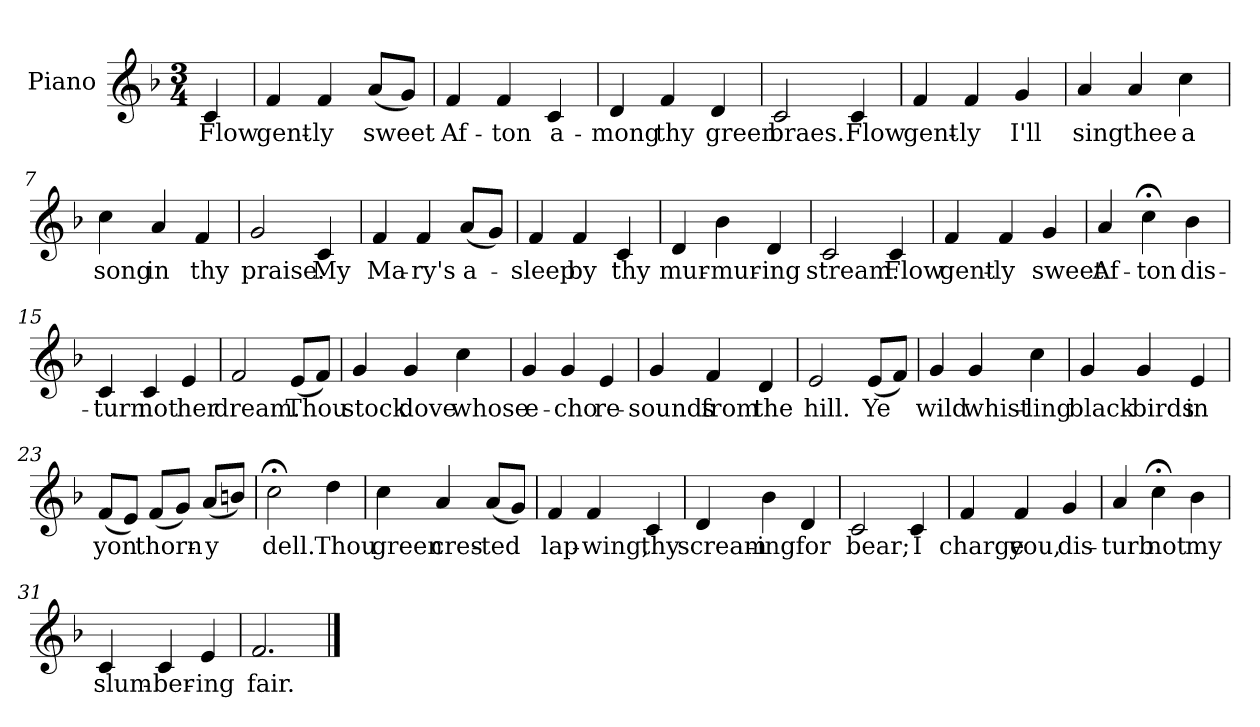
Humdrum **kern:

**kern	**text
*part1	*part1
*staff1	*staff1
*I"Piano	*
*I'Pno.	*
*clefG2	*
*k[b-]	*
*F:	*
*M3/4	*
=	=
4c/	Flow
=1	=1
4f/	gent-
4f/	-ly
(8a/L	sweet
8g/J)	.
=2	=2
4f/	Af-
4f/	-ton
4c/	a-
=3	=3
4d/	-mong
4f/	thy
4d/	green
=4	=4
2c/	braes.
4c/	Flow
!!LO:LB:g=z
=5	=5
4f/	gent-
4f/	-ly
4g/	I'll
=6	=6
4a/	sing
4a/	thee
4cc\	a
=7	=7
4cc\	song
4a/	in
4f/	thy
=8	=8
2g/	praise.
4c/	My
=9	=9
4f/	Ma-
4f/	-ry's
(8a/L	a-
8g/J)	.
!!LO:LB:g=z
=10	=10
4f/	-sleep
4f/	by
4c/	thy
=11	=11
4d/	mur-
4b-\	-mur-
4d/	-ing
=12	=12
2c/	stream.
4c/	Flow
=13	=13
4f/	gent-
4f/	-ly
4g/	sweet
=14	=14
4a/	Af-
4cc;<\	-ton
4b-\	dis-
!!LO:LB:g=z
=15	=15
4c/	-turn
4c/	not
4e/	her
=16	=16
2f/	dream.
(8e/L	Thou
8f/J)	.
=17	=17
4g/	stock
4g/	dove
4cc\	whose
=18	=18
4g/	e-
4g/	-cho
4e/	re-
!!LO:LB:g=z
=19	=19
4g/	-sounds
4f/	from
4d/	the
=20	=20
2e/	hill.
(8e/L	Ye
8f/J)	.
=21	=21
4g/	wild
4g/	whist-
4cc\	-ling
=22	=22
4g/	black-
4g/	-birds
4e/	in
!!LO:LB:g=z
=23	=23
(8f/L	yon
8e/J)	.
(8f/L	thorn-
8g/J)	.
(8a/L	-y
8bn/J)	.
=24	=24
2cc;<\	dell.
4dd\	Thou
=25	=25
4cc\	green
4a/	cres-
(8a/L	-ted
8g/J)	.
=26	=26
4f/	lap-
4f/	-wing,
4c/	thy
!!LO:LB:g=z
=27	=27
4d/	scream-
4b-\	-ing
4d/	for
=28	=28
2c/	bear;
4c/	I
=29	=29
4f/	charge
4f/	you,
4g/	dis-
=30	=30
4a/	-turb
4cc;<\	not
4b-\	my
=31	=31
4c/	slum-
4c/	-ber-
4e/	-ing
=32	=32
2.f/	fair.
==	==
*-	*-
